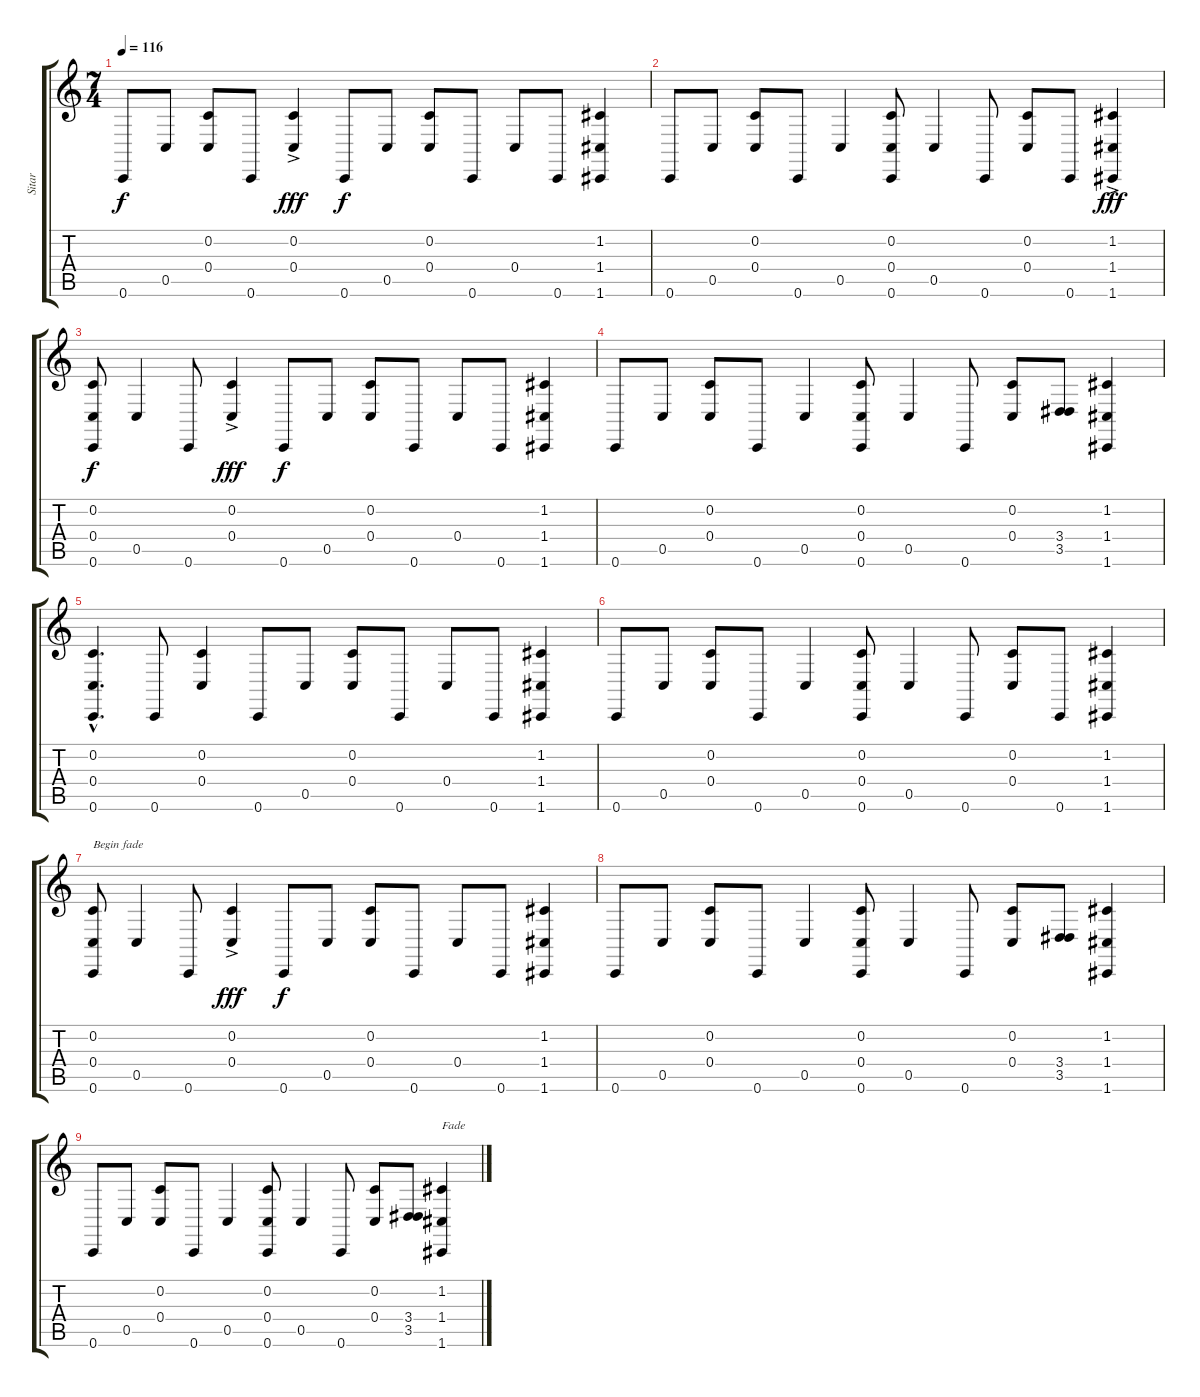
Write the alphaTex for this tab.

\track ("Sitar" "Sitar") {instrument sitar}
\staff {score tabs}
\tuning (F4 C4 G3 C3 C3 C2) {hide}
\ts (7 4)
\tempo 116
\clef g2
\ks c
0.6.8{dy f} 0.5.8 (0.2 0.4).8 0.6.8 (0.2{ac} 0.4{ac}).4{dy fff} 0.6.8{dy f} 0.5.8 (0.2 0.4).8 0.6.8 0.4.8 0.6.8 (1.2 1.4 1.6).4 |
0.6.8 0.5.8 (0.2 0.4).8 0.6.8 0.5.4 (0.2 0.4 0.6).8 0.5.4 0.6.8 (0.2 0.4).8 0.6.8 (1.2{ac} 1.4{ac} 1.6{ac}).4{dy fff} |
(0.2 0.4 0.6).8{dy f} 0.5.4 0.6.8 (0.2{ac} 0.4{ac}).4{dy fff} 0.6.8{dy f} 0.5.8 (0.2 0.4).8 0.6.8 0.4.8 0.6.8 (1.2 1.4 1.6).4 |
0.6.8 0.5.8 (0.2 0.4).8 0.6.8 0.5.4 (0.2 0.4 0.6).8 0.5.4 0.6.8 (0.2 0.4).8 (3.4 3.5).8 (1.2 1.4 1.6).4 |
(0.2{hac} 0.4{hac} 0.6{hac}).4{d} 0.6.8 (0.2 0.4).4 0.6.8 0.5.8 (0.2 0.4).8 0.6.8 0.4.8 0.6.8 (1.2 1.4 1.6).4 |
0.6.8 0.5.8 (0.2 0.4).8 0.6.8 0.5.4 (0.2 0.4 0.6).8 0.5.4 0.6.8 (0.2 0.4).8 0.6.8 (1.2 1.4 1.6).4 |
(0.2 0.4 0.6).8{txt "Begin fade"} 0.5.4 0.6.8 (0.2{ac} 0.4{ac}).4{dy fff} 0.6.8{dy f} 0.5.8 (0.2 0.4).8 0.6.8 0.4.8 0.6.8 (1.2 1.4 1.6).4 |
0.6.8 0.5.8 (0.2 0.4).8 0.6.8 0.5.4 (0.2 0.4 0.6).8 0.5.4 0.6.8 (0.2 0.4).8 (3.4 3.5).8 (1.2 1.4 1.6).4 |
0.6.8 0.5.8 (0.2 0.4).8 0.6.8 0.5.4 (0.2 0.4 0.6).8 0.5.4 0.6.8 (0.2 0.4).8 (3.4 3.5).8 (1.2 1.4 1.6).4{txt "Fade"}
